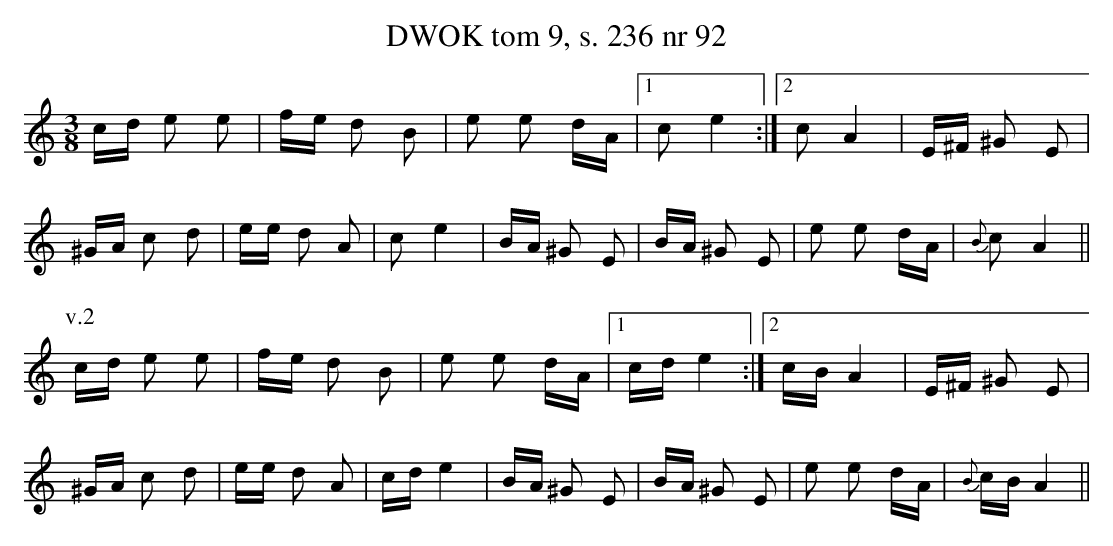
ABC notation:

X:1
T:DWOK tom 9, s. 236 nr 92
L:1/16
M:3/8
K:C
cd e2 e2|fe d2 B2|e2 e2 dA| [1c2 e4:| [2c2 A4|E^F ^G2 E2|
^GA c2 d2|ee d2 A2|c2 e4|BA ^G2 E2|BA ^G2 E2|e2 e2 dA|{B}c2 A4||
P:v.2
cd e2 e2|fe d2 B2|e2 e2 dA| [1cd e4:| [2cB A4|E^F ^G2 E2|
^GA c2 d2|ee d2 A2|cd e4|BA ^G2 E2|BA ^G2 E2|e2 e2 dA|{B}cB A4||
